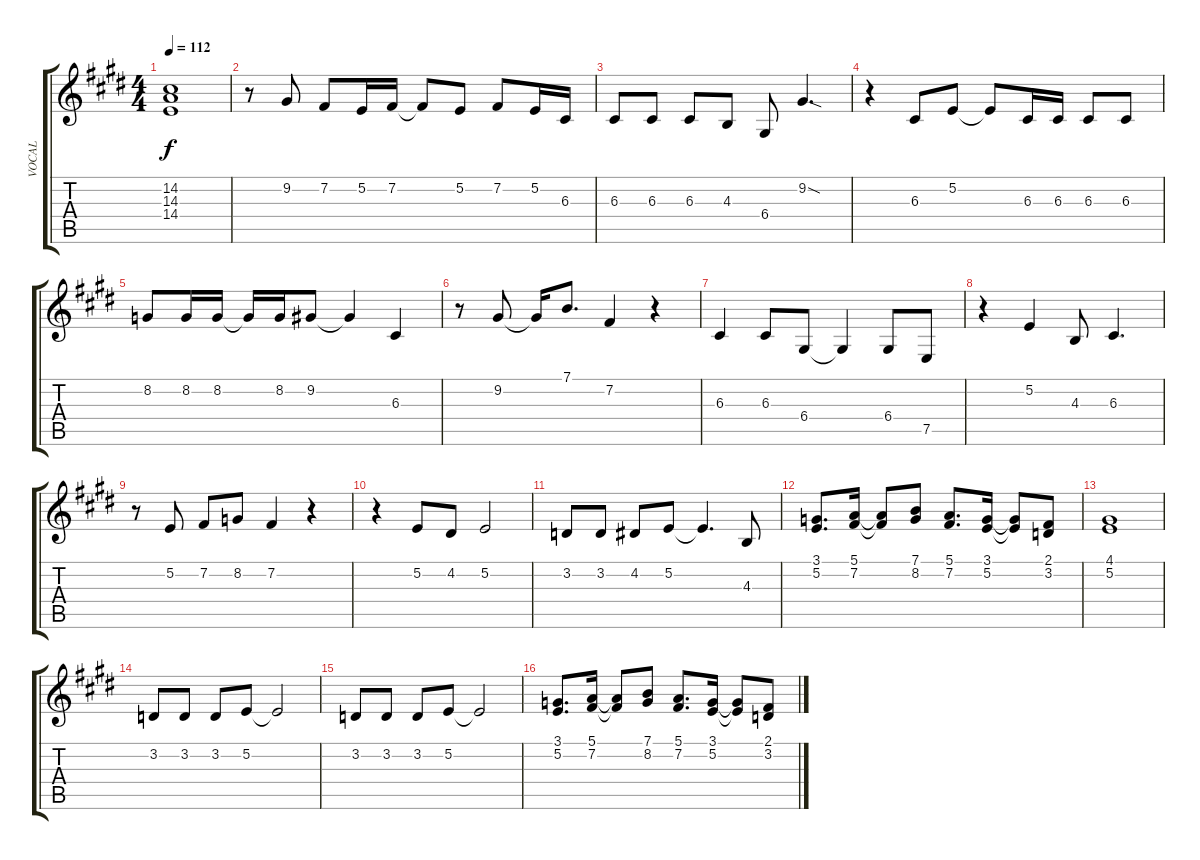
\track ("VOCAL " "VOCAL ") {instrument stringensemble1}
\staff {score tabs}
\tuning (E4 B3 G3 D3 A2 E2) {hide}
\ts (4 4)
\tempo 112
\clef g2
\ks c#minor
(14.2{t} 14.3{t} 14.4{t}).1{dy f} |
r.8 9.2.8 7.2.8 5.2.16 7.2.16 7.2{t}.8 5.2.8 7.2.8 5.2.16 6.3.16 |
6.3.8 6.3.8 6.3.8 4.3.8 6.4.8 9.2{sod}.4{d} |
r.4 6.3.8 5.2.8 5.2{t}.8 6.3.16 6.3.16 6.3.8 6.3.8 |
8.2.8 8.2.16 8.2.16 8.2{t}.16 8.2.16 9.2.8 9.2{t}.4 6.3.4 |
r.8 9.2.8 9.2{t}.16 7.1.8{d} 7.2.4 r.4 |
6.3.4 6.3.8 6.4.8 6.4{t}.4 6.4.8 7.5.8 |
r.4 5.2.4 4.3.8 6.3.4{d} |
r.8 5.2.8 7.2.8 8.2.8 7.2.4 r.4 |
r.4 5.2.8 4.2.8 5.2.2 |
3.2.8 3.2.8 4.2.8 5.2.8 5.2{t}.4{d} 4.3.8 |
(3.1 5.2).8{d} (5.1 7.2).16 (5.1{t} 7.2{t}).8 (7.1 8.2).8 (5.1 7.2).8{d} (3.1 5.2).16 (3.1{t} 5.2{t}).8 (2.1 3.2).8 |
(4.1 5.2).1 |
3.2.8 3.2.8 3.2.8 5.2.8 5.2{t}.2 |
3.2.8 3.2.8 3.2.8 5.2.8 5.2{t}.2 |
(3.1 5.2).8{d} (5.1 7.2).16 (5.1{t} 7.2{t}).8 (7.1 8.2).8 (5.1 7.2).8{d} (3.1 5.2).16 (3.1{t} 5.2{t}).8 (2.1 3.2).8
